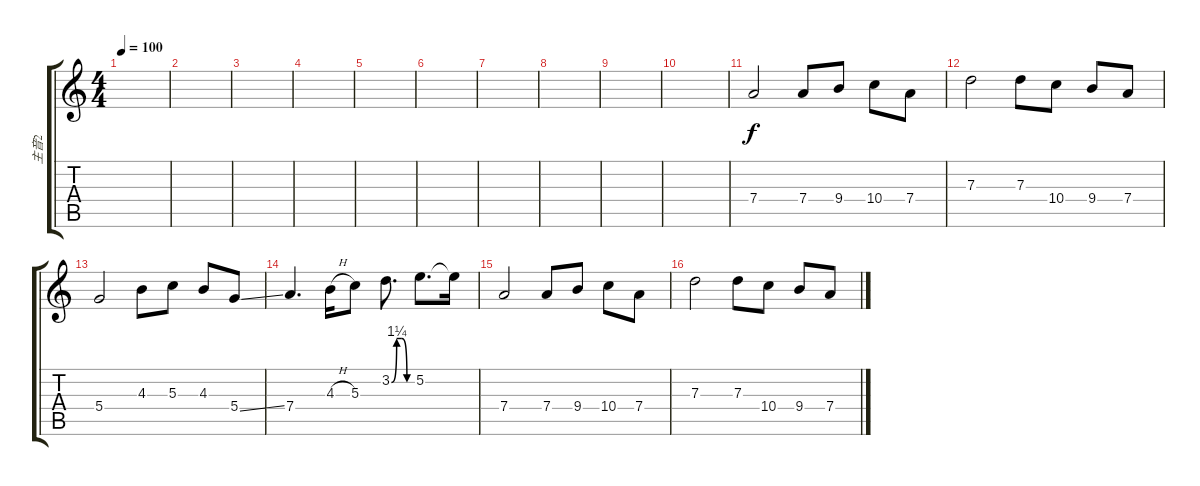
\track ("主音2" "主音2") {instrument overdrivenguitar}
\staff {score tabs}
\tuning (E4 B3 G3 D3 A2 E2) {hide}
\ts (4 4)
\tempo 100
\clef g2
\ks c
|
|
|
|
|
|
|
|
|
|
7.4.2{dy f} 7.4.8 9.4.8 10.4.8 7.4.8 |
7.3.2 7.3.8 10.4.8 9.4.8 7.4.8 |
5.4.2 4.3.8 5.3.8 4.3.8 5.4{ss}.8 |
7.4.4{d} 4.3{h}.16 5.3.8 3.2{be (custom 0 0 15 5 30 5 45 0 60 0)}.8{d} 5.2.8{d} 5.2{t}.16 |
7.4.2 7.4.8 9.4.8 10.4.8 7.4.8 |
7.3.2 7.3.8 10.4.8 9.4.8 7.4.8
